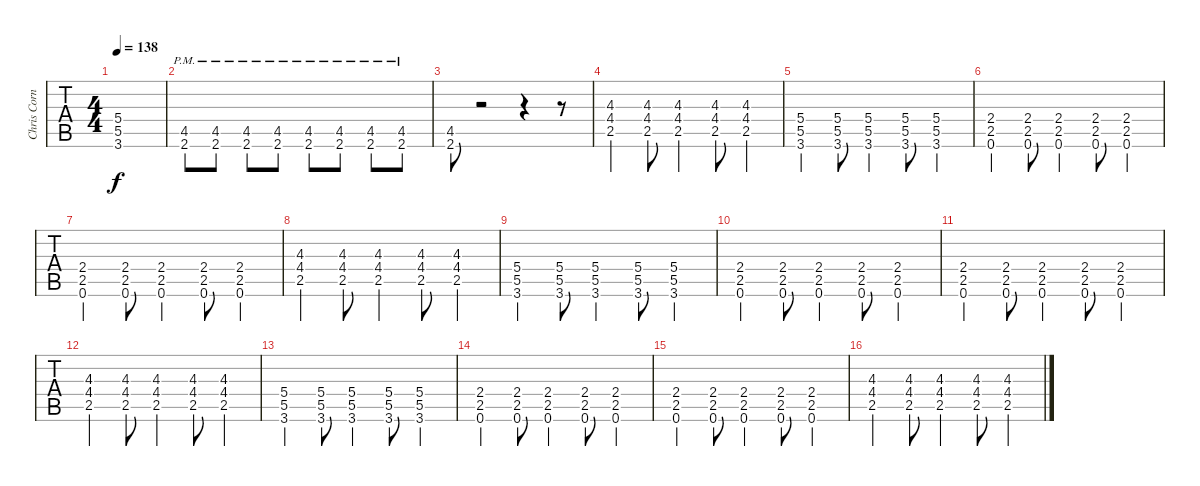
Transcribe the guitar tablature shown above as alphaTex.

\track ("Chris Cornell (Lead Guitar)" "Chris Corn") {instrument distortionguitar}
\staff {tabs}
\tuning (E4 B3 G3 D3 A2 E2) {hide}
\ts (4 4)
\tempo 138
\clef g2
\ks c
(5.4 5.5 3.6).1{dy f} |
(4.5{pm} 2.6{pm}).8 (4.5{pm} 2.6{pm}).8 (4.5{pm} 2.6{pm}).8 (4.5{pm} 2.6{pm}).8 (4.5{pm} 2.6{pm}).8 (4.5{pm} 2.6{pm}).8 (4.5{pm} 2.6{pm}).8 (4.5{pm} 2.6{pm}).8 |
(4.5 2.6).8 r.2 r.4 r.8 |
(4.3 4.4 2.5).4 (4.3 4.4 2.5).8 (4.3 4.4 2.5).4 (4.3 4.4 2.5).8 (4.3 4.4 2.5).4 |
(5.4 5.5 3.6).4 (5.4 5.5 3.6).8 (5.4 5.5 3.6).4 (5.4 5.5 3.6).8 (5.4 5.5 3.6).4 |
(2.4 2.5 0.6).4 (2.4 2.5 0.6).8 (2.4 2.5 0.6).4 (2.4 2.5 0.6).8 (2.4 2.5 0.6).4 |
(2.4 2.5 0.6).4 (2.4 2.5 0.6).8 (2.4 2.5 0.6).4 (2.4 2.5 0.6).8 (2.4 2.5 0.6).4 |
(4.3 4.4 2.5).4 (4.3 4.4 2.5).8 (4.3 4.4 2.5).4 (4.3 4.4 2.5).8 (4.3 4.4 2.5).4 |
(5.4 5.5 3.6).4 (5.4 5.5 3.6).8 (5.4 5.5 3.6).4 (5.4 5.5 3.6).8 (5.4 5.5 3.6).4 |
(2.4 2.5 0.6).4 (2.4 2.5 0.6).8 (2.4 2.5 0.6).4 (2.4 2.5 0.6).8 (2.4 2.5 0.6).4 |
(2.4 2.5 0.6).4 (2.4 2.5 0.6).8 (2.4 2.5 0.6).4 (2.4 2.5 0.6).8 (2.4 2.5 0.6).4 |
(4.3 4.4 2.5).4 (4.3 4.4 2.5).8 (4.3 4.4 2.5).4 (4.3 4.4 2.5).8 (4.3 4.4 2.5).4 |
(5.4 5.5 3.6).4 (5.4 5.5 3.6).8 (5.4 5.5 3.6).4 (5.4 5.5 3.6).8 (5.4 5.5 3.6).4 |
(2.4 2.5 0.6).4 (2.4 2.5 0.6).8 (2.4 2.5 0.6).4 (2.4 2.5 0.6).8 (2.4 2.5 0.6).4 |
(2.4 2.5 0.6).4 (2.4 2.5 0.6).8 (2.4 2.5 0.6).4 (2.4 2.5 0.6).8 (2.4 2.5 0.6).4 |
(4.3 4.4 2.5).4 (4.3 4.4 2.5).8 (4.3 4.4 2.5).4 (4.3 4.4 2.5).8 (4.3 4.4 2.5).4
